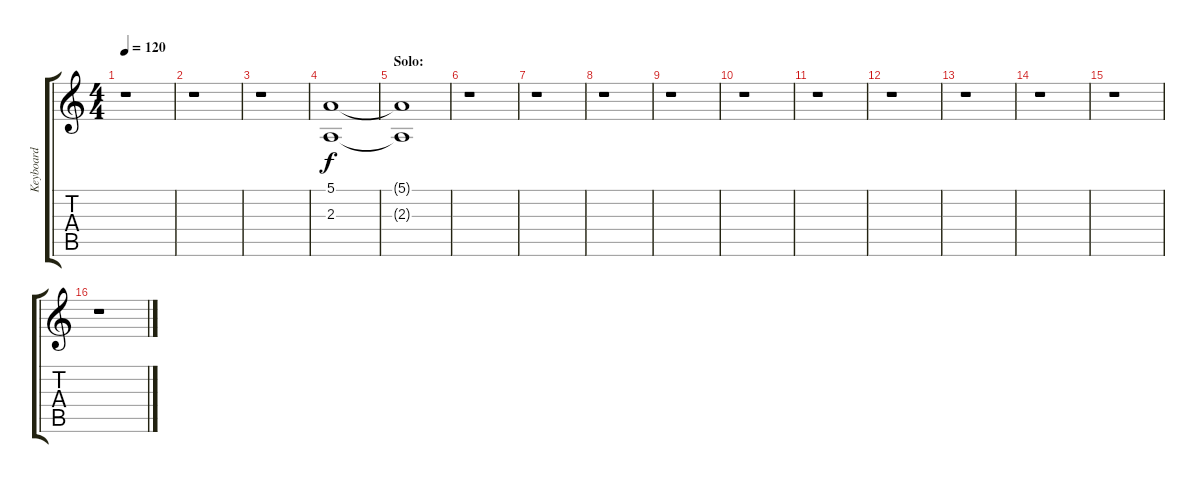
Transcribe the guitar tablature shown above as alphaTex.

\track ("Keyboard" "Keyboard") {instrument stringensemble1}
\staff {score tabs}
\tuning (E4 B3 G3 D3 A2 E2) {hide}
\ts (4 4)
\tempo 120
\clef g2
\ks c
r.1{dy f} |
r.1 |
r.1 |
(5.1 2.3).1 |
\section ("" "Solo:")
(5.1{t} 2.3{t}).1 |
r.1 |
r.1 |
r.1 |
r.1 |
r.1 |
r.1 |
r.1 |
r.1 |
r.1 |
r.1 |
r.1
